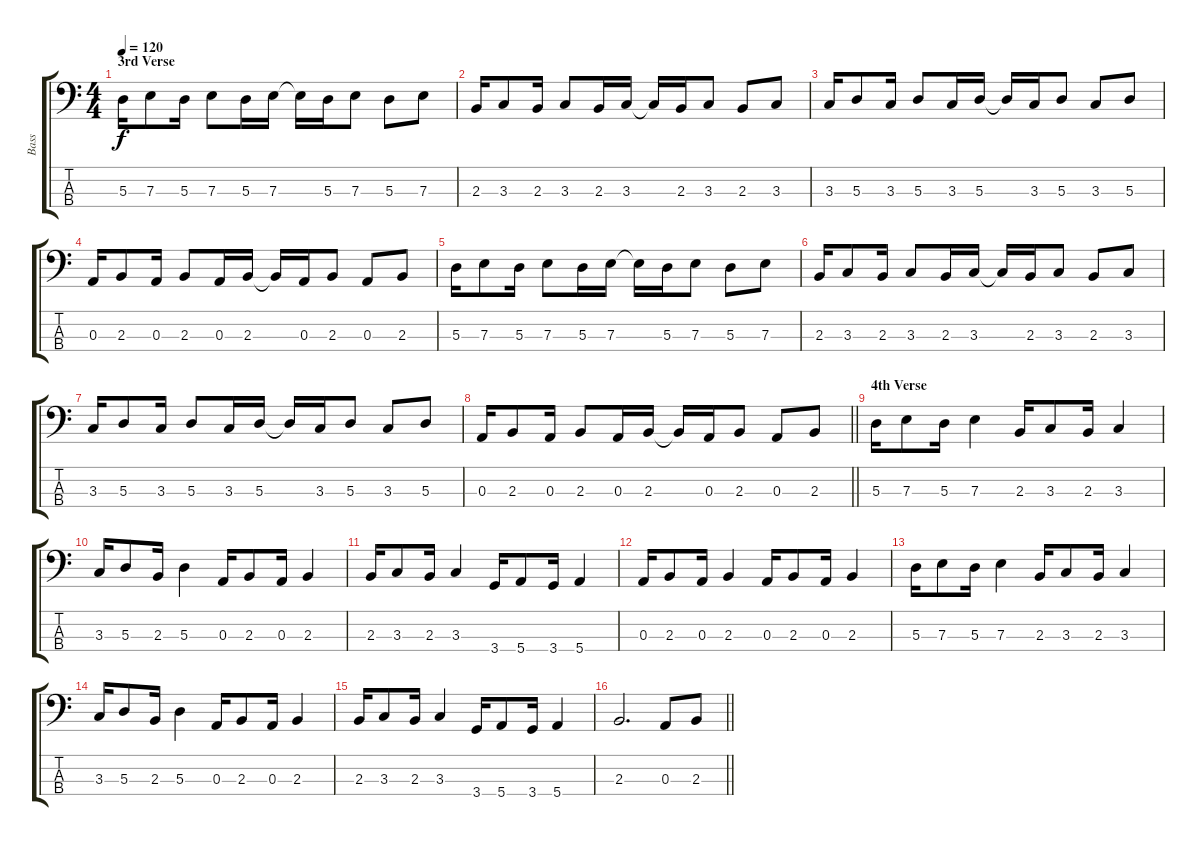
\track ("Bass" "Bass") {instrument electricbassfinger}
\staff {score tabs}
\tuning (G2 D2 A1 E1) {hide}
\ts (4 4)
\section ("" "3rd Verse")
\tempo 120
\clef f4
\ks aminor
5.3.16{dy f} 7.3.8 5.3.16 7.3.8 5.3.16 7.3.16 7.3{t}.16 5.3.16 7.3.8 5.3.8 7.3.8 |
2.3.16 3.3.8 2.3.16 3.3.8 2.3.16 3.3.16 3.3{t}.16 2.3.16 3.3.8 2.3.8 3.3.8 |
3.3.16 5.3.8 3.3.16 5.3.8 3.3.16 5.3.16 5.3{t}.16 3.3.16 5.3.8 3.3.8 5.3.8 |
0.3.16 2.3.8 0.3.16 2.3.8 0.3.16 2.3.16 2.3{t}.16 0.3.16 2.3.8 0.3.8 2.3.8 |
5.3.16 7.3.8 5.3.16 7.3.8 5.3.16 7.3.16 7.3{t}.16 5.3.16 7.3.8 5.3.8 7.3.8 |
2.3.16 3.3.8 2.3.16 3.3.8 2.3.16 3.3.16 3.3{t}.16 2.3.16 3.3.8 2.3.8 3.3.8 |
3.3.16 5.3.8 3.3.16 5.3.8 3.3.16 5.3.16 5.3{t}.16 3.3.16 5.3.8 3.3.8 5.3.8 |
\barLineRight lightlight
0.3.16 2.3.8 0.3.16 2.3.8 0.3.16 2.3.16 2.3{t}.16 0.3.16 2.3.8 0.3.8 2.3.8 |
\section ("" "4th Verse")
5.3.16 7.3.8 5.3.16 7.3.4 2.3.16 3.3.8 2.3.16 3.3.4 |
3.3.16 5.3.8 2.3.16 5.3.4 0.3.16 2.3.8 0.3.16 2.3.4 |
2.3.16 3.3.8 2.3.16 3.3.4 3.4.16 5.4.8 3.4.16 5.4.4 |
0.3.16 2.3.8 0.3.16 2.3.4 0.3.16 2.3.8 0.3.16 2.3.4 |
5.3.16 7.3.8 5.3.16 7.3.4 2.3.16 3.3.8 2.3.16 3.3.4 |
3.3.16 5.3.8 2.3.16 5.3.4 0.3.16 2.3.8 0.3.16 2.3.4 |
2.3.16 3.3.8 2.3.16 3.3.4 3.4.16 5.4.8 3.4.16 5.4.4 |
\barLineRight lightlight
2.3.2{d} 0.3.8 2.3.8
